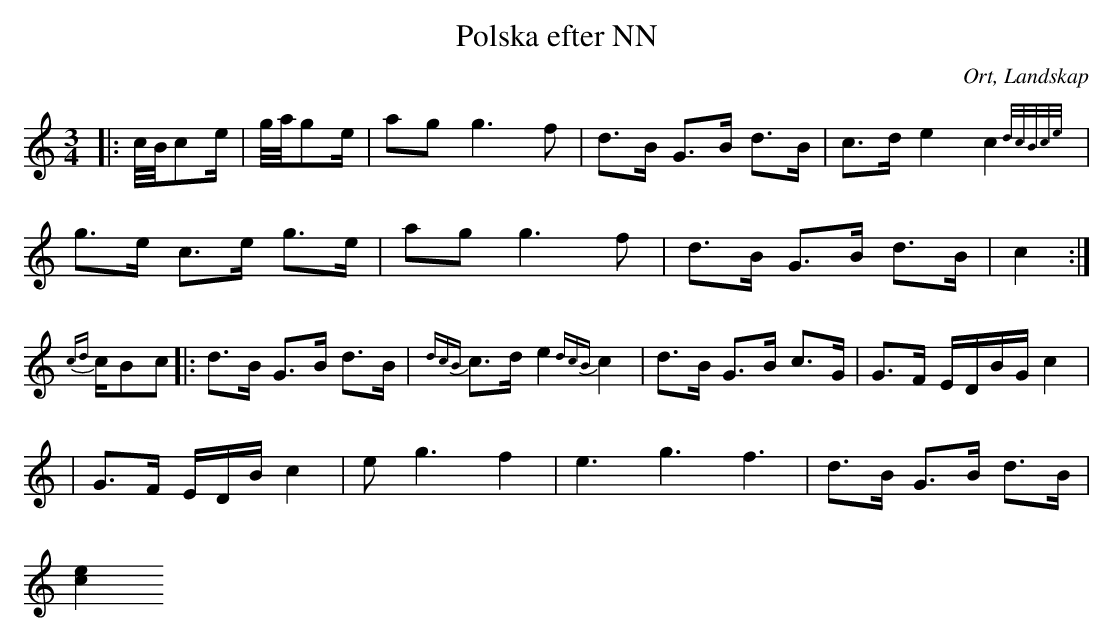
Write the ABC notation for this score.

X:1
T:Polska efter NN
O:Ort, Landskap
M:3/4
L:1/8
K:C
|:c//B//ce/|g//a//ge/|ag g3 f|d>B G>B d>B|c>d e2 c2{d/c/B/c/e/}|
g>e c>e g>e|ag g3 f|d>B G>B d>B|c2:|
 {cd}c/Bc |:d>B G>B d>B|{dcB}c>d e2 {dcB}c2|d>B G>B c>G|G>F E/D/B/G/ c2|
 |G>F E/D/B/ c2|e g3 f2|e3 g3 f3|d>B G>B d>B|
[e2c2 z2]
